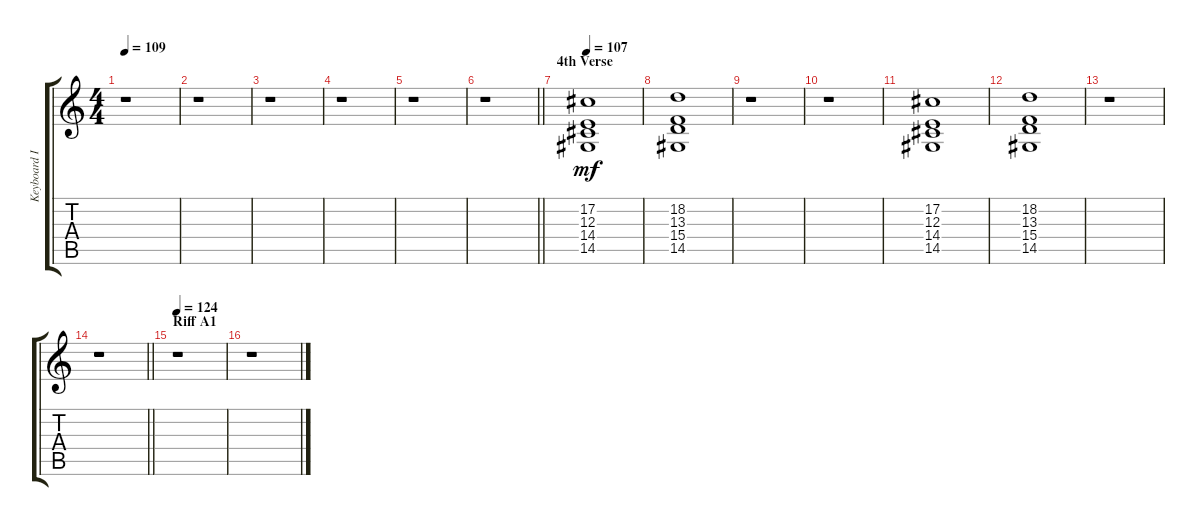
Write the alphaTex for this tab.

\track ("Keyboard III" "Keyboard I") {instrument choiraahs}
\staff {score tabs}
\tuning (Db4 Ab3 E3 B2 Gb2 Db2) {hide}
\ts (4 4)
\tempo 109
\clef g2
\ks c
r.1{dy mf} |
r.1 |
r.1 |
r.1 |
r.1 |
\barLineRight lightlight
r.1 |
\section ("" "4th Verse")
\tempo 107
(17.2 12.3 14.4 14.5).1{instrument choiraahs} |
(18.2 13.3 15.4 14.5).1 |
r.1 |
r.1 |
(17.2 12.3 14.4 14.5).1 |
(18.2 13.3 15.4 14.5).1 |
r.1 |
\barLineRight lightlight
r.1 |
\section ("" "Riff A1")
\tempo 124
r.1 |
r.1
